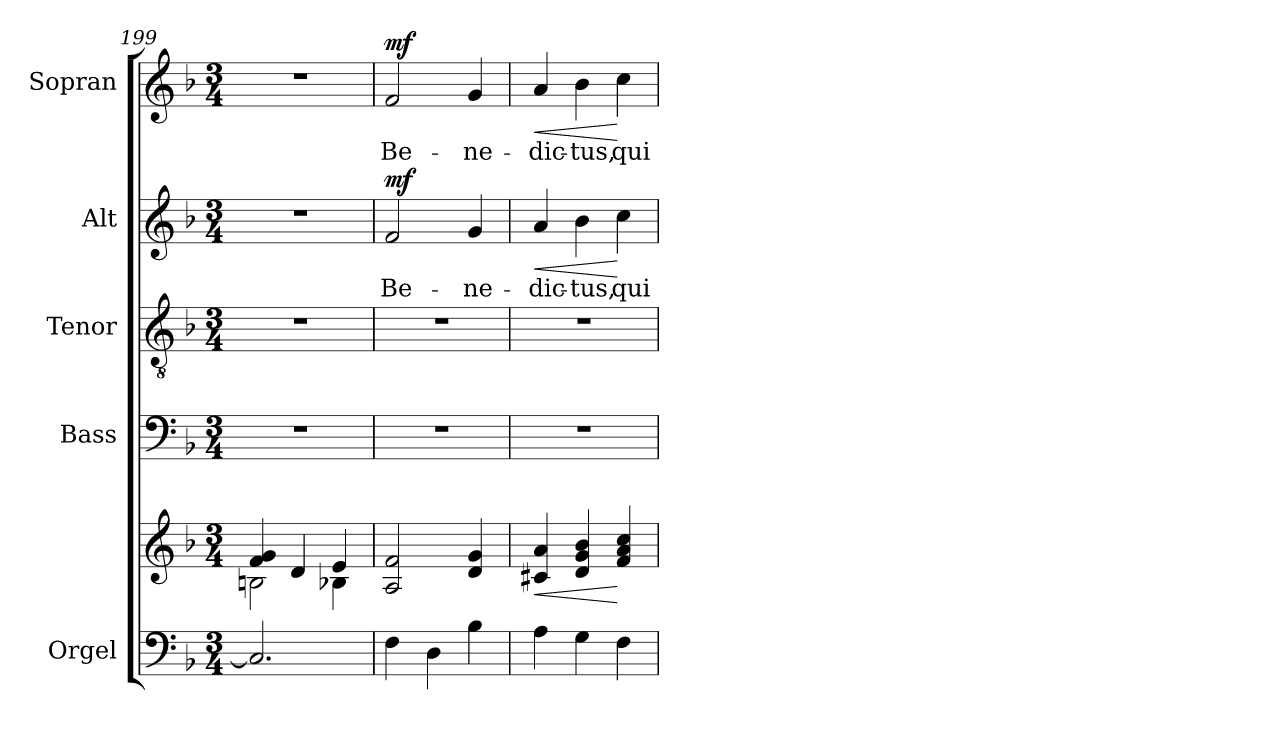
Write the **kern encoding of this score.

**kern	**kern	**dynam	**kern	**kern	**kern	**text	**dynam	**kern	**text	**dynam
*part5	*part5	*part5	*part4	*part3	*part2	*part2	*part2	*part1	*part1	*part1
*staff6	*staff5	*staff5/6	*staff4	*staff3	*staff2	*staff2	*staff2	*staff1	*staff1	*staff1
*I"Orgel	*	*	*I"Bass	*I"Tenor	*I"Alt	*	*	*I"Sopran	*	*
*I'Org.	*	*	*I'B.	*I'T.	*I'A.	*	*	*I'S.	*	*
*clefF4	*clefG2	*	*clefF4	*clefGv2	*clefG2	*	*	*clefG2	*	*
*k[b-]	*k[b-]	*	*k[b-]	*k[b-]	*k[b-]	*	*	*k[b-]	*	*
*F:	*F:	*	*F:	*F:	*F:	*	*	*F:	*	*
*M3/4	*M3/4	*	*M3/4	*M3/4	*M3/4	*	*	*M3/4	*	*
=199	=199	=199	=199	=199	=199	=199	=199	=199	=199	=199
*	*^	*	*	*	*	*	*	*	*	*
2.C/]	4f/ 4g/	2Bn\	.	2.r	2.r	2.r	.	.	2.r	.	.
.	4d/	.	.	.	.	.	.	.	.	.	.
.	4e/	4B-X\	.	.	.	.	.	.	.	.	.
!!LO:PB:g=z
=200	=200	=200	=200	=200	=200	=200	=200	=200	=200	=200	=200
!	!	!	!	!	!	!	!LO:LY:b	!LO:DY:a	!	!LO:LY:b	!LO:DY:a
*	*v	*v	*	*	*	*	*	*	*	*	*
4F\	2A/ 2f/	.	2.r	2.r	2f/	Be-	mf	2f/	Be-	mf
4D\	.	.	.	.	.	.	.	.	.	.
!	!	!	!	!	!	!LO:LY:b	!	!	!LO:LY:b	!
4B-\	4d/ 4g/	.	.	.	4g/	-ne-	.	4g/	-ne-	.
=201	=201	=201	=201	=201	=201	=201	=201	=201	=201	=201
!	!	!LO:HP:b	!	!	!	!LO:LY:b	!LO:HP:b	!	!LO:LY:b	!LO:HP:b
4A\	4c#X/ 4a/	<	2.r	2.r	4a/	-dic-	<	4a/	-dic-	<
!	!	!	!	!	!	!LO:LY:b	!	!	!LO:LY:b	!
4G\	4d/ 4g/ 4b-/	.	.	.	4b-\	-tus,	.	4b-\	-tus,	.
!	!	!	!	!	!	!LO:LY:b	!	!	!LO:LY:b	!
4F\	4f/ 4a/ 4cc/	[	.	.	4cc\	qui	[	4cc\	qui	[
=	=	=	=	=	=	=	=	=	=	=
*-	*-	*-	*-	*-	*-	*-	*-	*-	*-	*-
